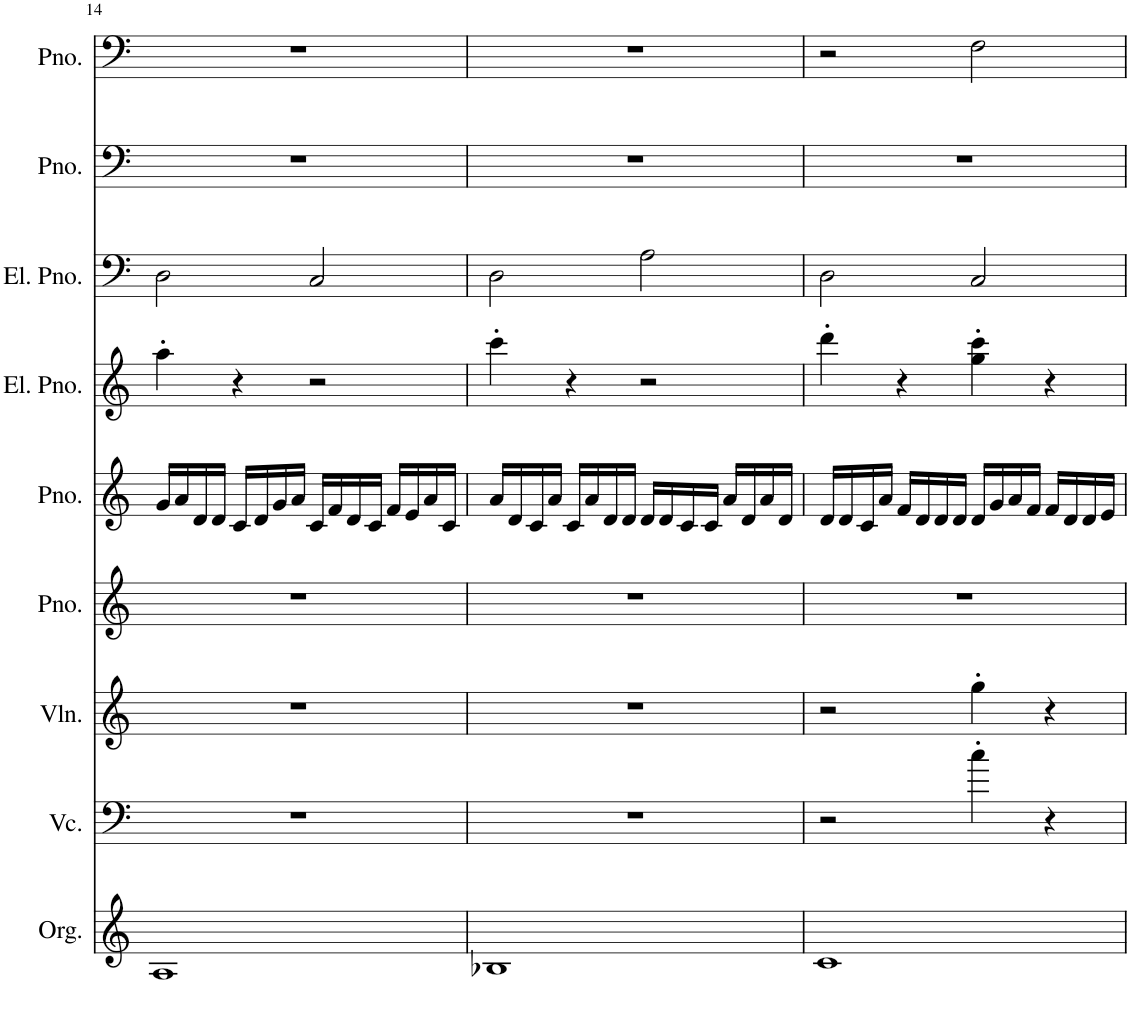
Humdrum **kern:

**kern	**kern	**kern	**kern	**kern	**kern	**kern	**kern	**kern	**kern	**kern
*part11	*part10	*part9	*part8	*part7	*part6	*part5	*part4	*part3	*part2	*part1
*staff11	*staff10	*staff9	*staff8	*staff7	*staff6	*staff5	*staff4	*staff3	*staff2	*staff1
*I"オルガン	*I"チェロ	*I"ヴァイオリン	*I"ピアノ	*I"ピアノ	*I"エレクトリックピアノ	*I"ピアノ	*I"エレクトリックピアノ	*I"エレクトリックピアノ	*I"ピアノ	*I"ピアノ
!!LO:PB:g=z
*clefG2	*clefF4	*clefG2	*clefG2	*clefG2	*clefG2	*clefG2	*clefG2	*clefF4	*clefF4	*clefF4
*k[]	*k[]	*k[]	*k[]	*k[]	*k[]	*k[]	*k[]	*k[]	*k[]	*k[]
*M4/4	*M4/4	*M4/4	*M4/4	*M4/4	*M4/4	*M4/4	*M4/4	*M4/4	*M4/4	*M4/4
=14	=14	=14	=14	=14	=14	=14	=14	=14	=14	=14
1A	1r	1r	1r	16g/LL	4aa'\	16g/LL	4aa'	2D\	1r	1r
.	.	.	.	16a/	.	16a/J	.	.	.	.
.	.	.	.	16d/	.	16d/L	.	.	.	.
.	.	.	.	16d/JJ	.	16d/JJ	.	.	.	.
.	.	.	.	16c/LL	4r	16c/LL	4r	.	.	.
.	.	.	.	16d/	.	16d/J	.	.	.	.
.	.	.	.	16g/	.	16g/L	.	.	.	.
.	.	.	.	16a/JJ	.	16a/JJ	.	.	.	.
.	.	.	.	16c/LL	2r	16c/LL	2r	2C/	.	.
.	.	.	.	16f/	.	16f/J	.	.	.	.
.	.	.	.	16d/	.	16d/L	.	.	.	.
.	.	.	.	16c/JJ	.	16c/JJ	.	.	.	.
.	.	.	.	16f/LL	.	16f/LL	.	.	.	.
.	.	.	.	16e/	.	16e/J	.	.	.	.
.	.	.	.	16a/	.	16a/L	.	.	.	.
.	.	.	.	16c/JJ	.	16c/JJ	.	.	.	.
=15	=15	=15	=15	=15	=15	=15	=15	=15	=15	=15
1B-X	1r	1r	1r	16a/LL	4ccc'\	16a/LL	4ccc'	2D\	1r	1r
.	.	.	.	16d/	.	16d/J	.	.	.	.
.	.	.	.	16c/	.	16c/L	.	.	.	.
.	.	.	.	16a/JJ	.	16a/JJ	.	.	.	.
.	.	.	.	16c/LL	4r	16c/LL	4r	.	.	.
.	.	.	.	16a/	.	16a/J	.	.	.	.
.	.	.	.	16d/	.	16d/L	.	.	.	.
.	.	.	.	16d/JJ	.	16d/JJ	.	.	.	.
.	.	.	.	16d/LL	2r	16d/LL	2r	2A\	.	.
.	.	.	.	16d/	.	16d/J	.	.	.	.
.	.	.	.	16c/	.	16c/L	.	.	.	.
.	.	.	.	16c/JJ	.	16c/JJ	.	.	.	.
.	.	.	.	16a/LL	.	16a/LL	.	.	.	.
.	.	.	.	16d/	.	16d/J	.	.	.	.
.	.	.	.	16a/	.	16a/L	.	.	.	.
.	.	.	.	16d/JJ	.	16d/JJ	.	.	.	.
=16	=16	=16	=16	=16	=16	=16	=16	=16	=16	=16
1c	2r	2r	1r	16d/LL	4ddd'\	16d/LL	4ddd'	2D\	1r	2r
.	.	.	.	16d/	.	16d/J	.	.	.	.
.	.	.	.	16c/	.	16c/L	.	.	.	.
.	.	.	.	16a/JJ	.	16a/JJ	.	.	.	.
.	.	.	.	16f/LL	4r	16f/LL	4r	.	.	.
.	.	.	.	16d/	.	16d/J	.	.	.	.
.	.	.	.	16d/	.	16d/L	.	.	.	.
.	.	.	.	16d/JJ	.	16d/JJ	.	.	.	.
.	4cc'\	4gg'\	.	16d/LL	4gg\' 4ccc\'	16d/LL	4gg' 4ccc'	2C/	.	2F\
.	.	.	.	16g/	.	16g/J	.	.	.	.
.	.	.	.	16a/	.	16a/L	.	.	.	.
.	.	.	.	16f/JJ	.	16f/JJ	.	.	.	.
.	4r	4r	.	16f/LL	4r	16f/LL	4r	.	.	.
.	.	.	.	16d/	.	16d/J	.	.	.	.
.	.	.	.	16d/	.	16d/L	.	.	.	.
.	.	.	.	16e/JJ	.	16e/JJ	.	.	.	.
=	=	=	=	=	=	=	=	=	=	=
*-	*-	*-	*-	*-	*-	*-	*-	*-	*-	*-
